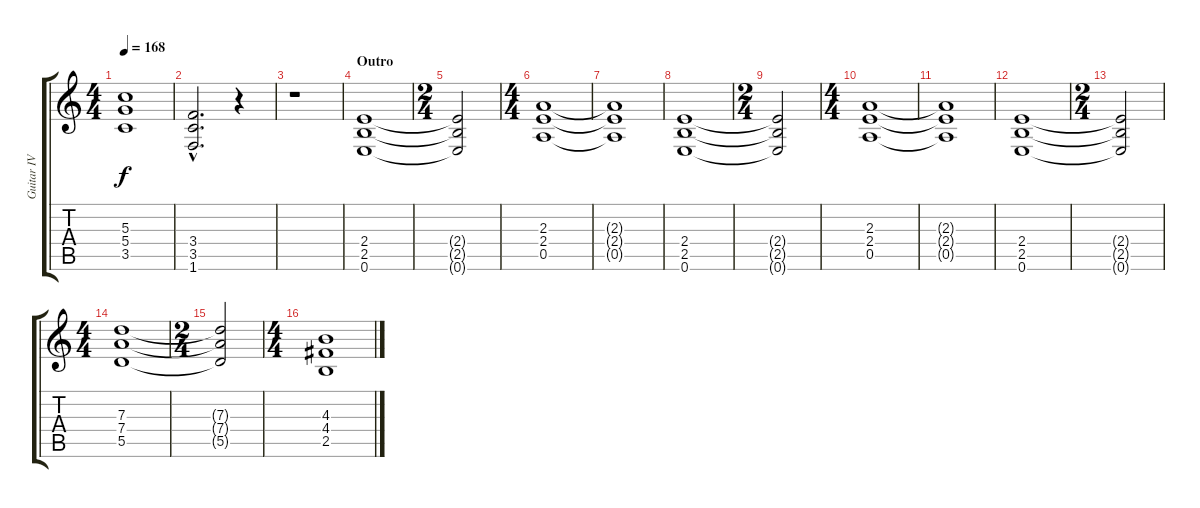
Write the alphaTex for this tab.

\track ("Guitar IV Overdrive/Dist" "Guitar IV ") {instrument overdrivenguitar}
\staff {score tabs}
\tuning (E4 B3 G3 D3 A2 E2) {hide}
\ts (4 4)
\tempo 168
\clef g2
\ks c
(5.3 5.4 3.5).1{dy f instrument distortionguitar} |
(3.4{hac} 3.5{hac} 1.6{hac}).2{d instrument distortionguitar} r.4 |
r.1 |
\section ("" "Outro")
(2.4 2.5 0.6).1{instrument distortionguitar} |
\ts (2 4)
(2.4{t} 2.5{t} 0.6{t}).2 |
\ts (4 4)
(2.3 2.4 0.5).1{instrument distortionguitar} |
(2.3{t} 2.4{t} 0.5{t}).1 |
(2.4 2.5 0.6).1{instrument distortionguitar} |
\ts (2 4)
(2.4{t} 2.5{t} 0.6{t}).2 |
\ts (4 4)
(2.3 2.4 0.5).1{instrument distortionguitar} |
(2.3{t} 2.4{t} 0.5{t}).1 |
(2.4 2.5 0.6).1{instrument distortionguitar} |
\ts (2 4)
(2.4{t} 2.5{t} 0.6{t}).2 |
\ts (4 4)
(7.3 7.4 5.5).1{instrument distortionguitar} |
\ts (2 4)
(7.3{t} 7.4{t} 5.5{t}).2 |
\ts (4 4)
(4.3 4.4 2.5).1{instrument distortionguitar}
